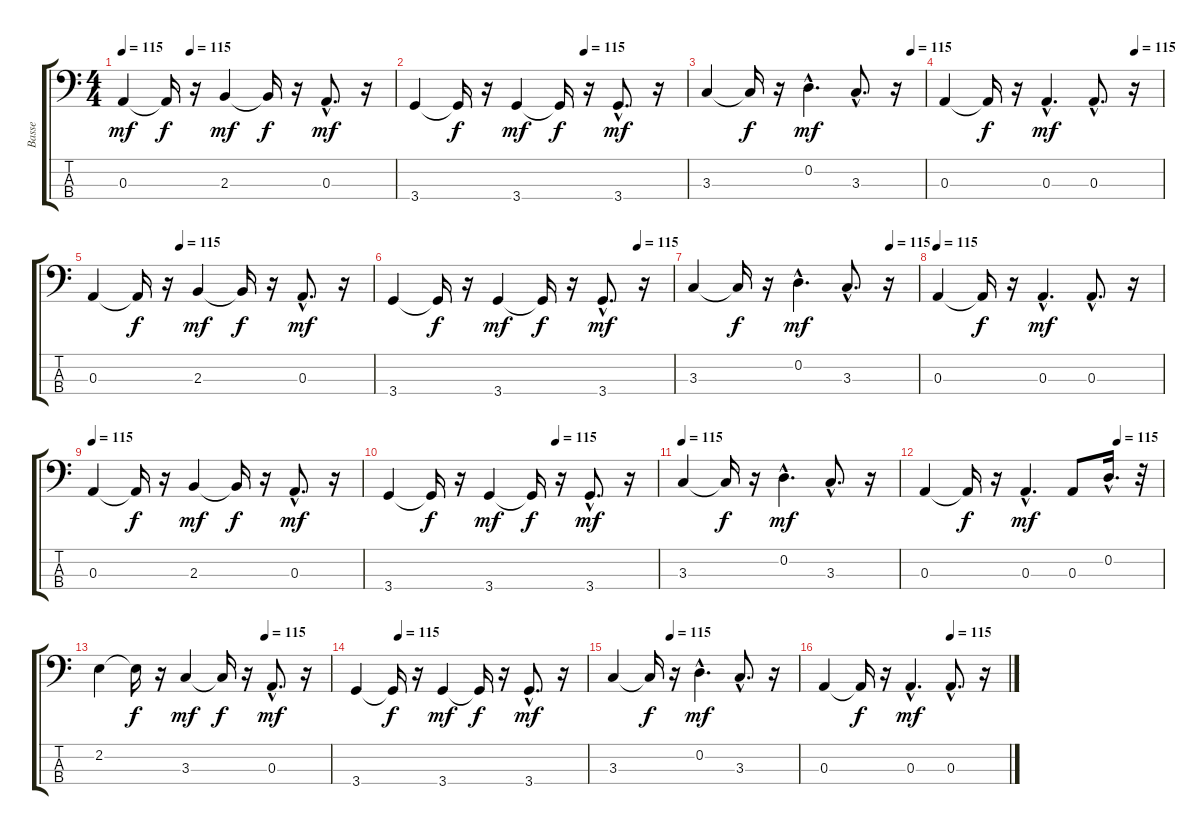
\track ("Basse" "Basse") {instrument acousticbass}
\staff {score tabs}
\tuning (G2 D2 A1 E1) {hide}
\ts (4 4)
\tempo 115
\tempo (115 0.25)
\clef f4
\ks c
0.3.4{dy mf} 0.3{t}.16{dy f} r.16 2.3.4{dy mf} 2.3{t}.16{dy f} r.16 0.3{hac}.8{d dy mf} r.16 |
\tempo (115 0.625)
3.4.4 3.4{t}.16{dy f} r.16 3.4.4{dy mf} 3.4{t}.16{dy f} r.16 3.4{hac}.8{d dy mf} r.16 |
\tempo (115 0.9375)
3.3.4 3.3{t}.16{dy f} r.16 0.2{hac}.4{d dy mf} 3.3{hac}.8{d} r.16 |
\tempo (115 0.875)
0.3.4 0.3{t}.16{dy f} r.16 0.3{hac}.4{d dy mf} 0.3{hac}.8{d} r.16 |
\tempo (115 0.3125)
0.3.4 0.3{t}.16{dy f} r.16 2.3.4{dy mf} 2.3{t}.16{dy f} r.16 0.3{hac}.8{d dy mf} r.16 |
\tempo (115 0.875)
3.4.4 3.4{t}.16{dy f} r.16 3.4.4{dy mf} 3.4{t}.16{dy f} r.16 3.4{hac}.8{d dy mf} r.16 |
\tempo (115 0.875)
3.3.4 3.3{t}.16{dy f} r.16 0.2{hac}.4{d dy mf} 3.3{hac}.8{d} r.16 |
\tempo 115
0.3.4 0.3{t}.16{dy f} r.16 0.3{hac}.4{d dy mf} 0.3{hac}.8{d} r.16 |
\tempo 115
0.3.4 0.3{t}.16{dy f} r.16 2.3.4{dy mf} 2.3{t}.16{dy f} r.16 0.3{hac}.8{d dy mf} r.16 |
\tempo (115 0.625)
3.4.4 3.4{t}.16{dy f} r.16 3.4.4{dy mf} 3.4{t}.16{dy f} r.16 3.4{hac}.8{d dy mf} r.16 |
\tempo 115
3.3.4 3.3{t}.16{dy f} r.16 0.2{hac}.4{d dy mf} 3.3{hac}.8{d} r.16 |
\tempo (115 0.8125)
0.3.4 0.3{t}.16{dy f} r.16 0.3{hac}.4{d dy mf} 0.3.8 0.2{hac}.16{d} r.32 |
\tempo (115 0.71875)
2.2.4 2.2{t}.16{dy f} r.16 3.3.4{dy mf} 3.3{t}.16{dy f} r.16 0.3{hac}.8{d dy mf} r.16 |
\tempo (115 0.1875)
3.4.4 3.4{t}.16{dy f} r.16 3.4.4{dy mf} 3.4{t}.16{dy f} r.16 3.4{hac}.8{d dy mf} r.16 |
\tempo (115 0.3125)
3.3.4 3.3{t}.16{dy f} r.16 0.2{hac}.4{d dy mf} 3.3{hac}.8{d} r.16 |
\tempo (115 0.6875)
0.3.4 0.3{t}.16{dy f} r.16 0.3{hac}.4{d dy mf} 0.3{hac}.8{d} r.16
